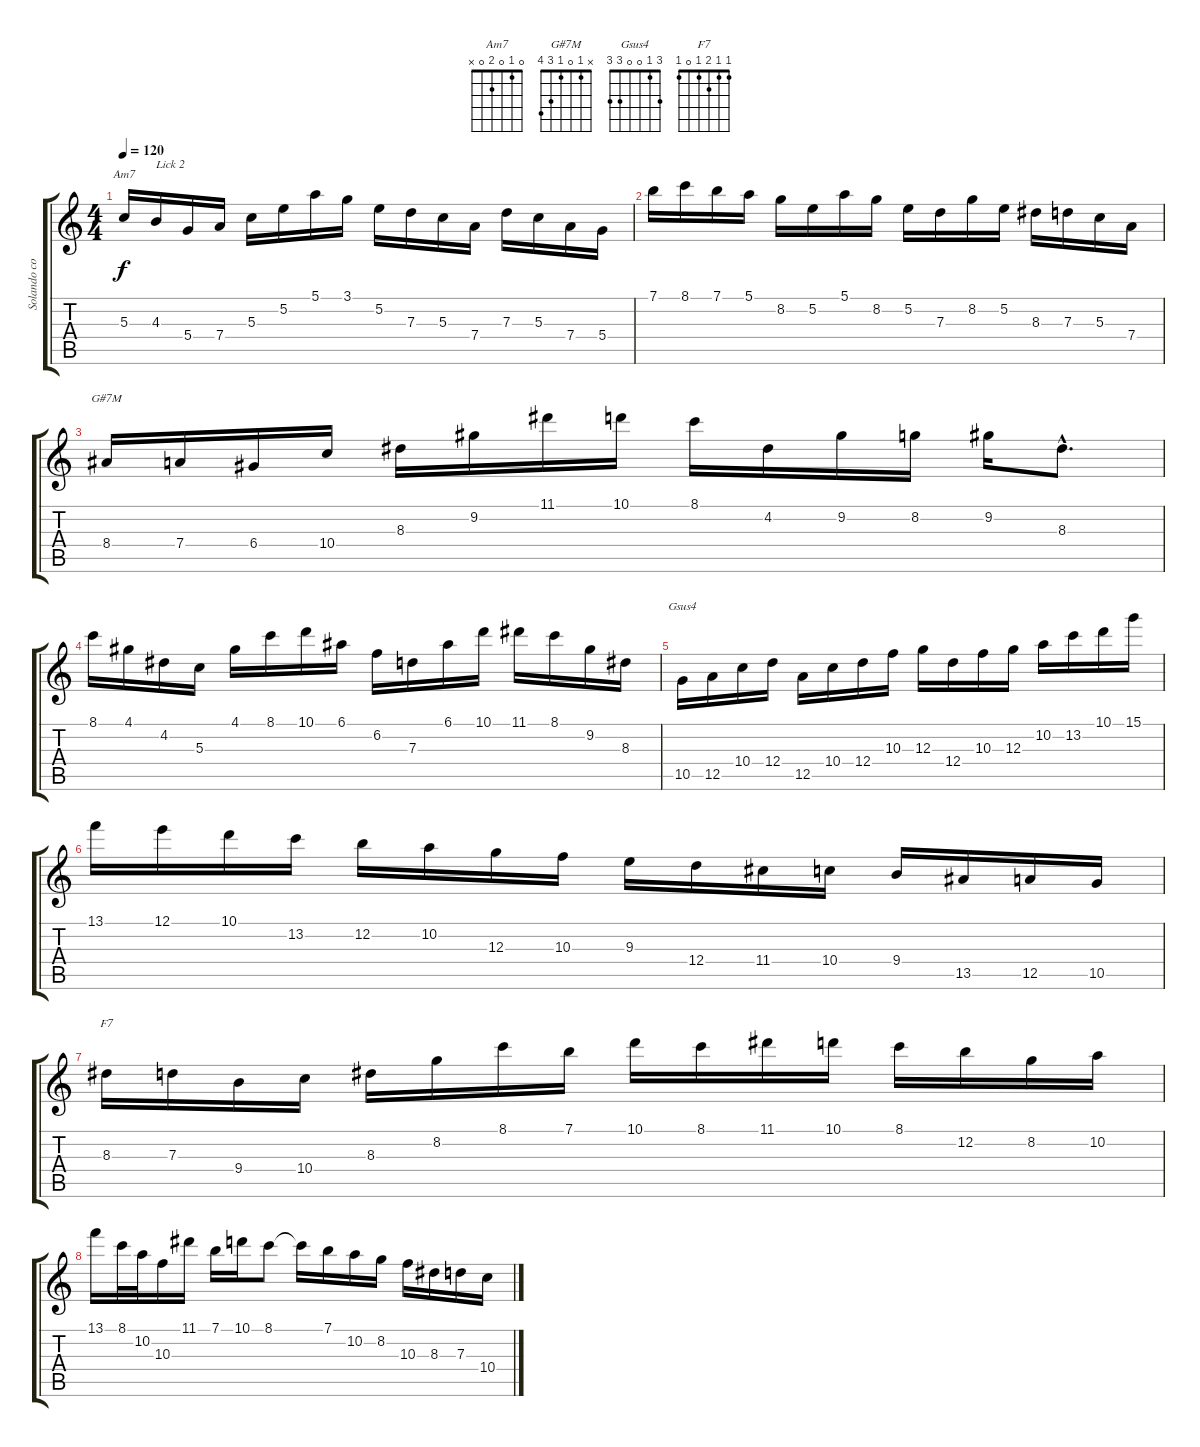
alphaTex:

\track ("Solando com Edu VII" "Solando co") {instrument overdrivenguitar}
\staff {score tabs}
\tuning (E4 B3 G3 D3 A2 E2) {hide}
\chord ("Am7" 0 1 0 2 0 x)
\chord ("G#7M" x 1 0 1 3 4)
\chord ("Gsus4" 3 1 0 0 3 3)
\chord ("F7" 1 1 2 1 0 1)
\ts (4 4)
\tempo 120
\clef g2
\ks c
5.3.16{ch "Am7" dy f} 4.3.16{txt "Lick 2"} 5.4.16 7.4.16 5.3.16 5.2.16 5.1.16 3.1.16 5.2.16 7.3.16 5.3.16 7.4.16 7.3.16 5.3.16 7.4.16 5.4.16 |
7.1.16 8.1.16 7.1.16 5.1.16 8.2.16 5.2.16 5.1.16 8.2.16 5.2.16 7.3.16 8.2.16 5.2.16 8.3.16 7.3.16 5.3.16 7.4.16 |
8.4.16{ch "G#7M"} 7.4.16 6.4.16 10.4.16 8.3.16 9.2.16 11.1.16 10.1.16 8.1.16 4.2.16 9.2.16 8.2.16 9.2.16 8.3{hac}.8{d} |
8.1.16 4.1.16 4.2.16 5.3.16 4.1.16 8.1.16 10.1.16 6.1.16 6.2.16 7.3.16 6.1.16 10.1.16 11.1.16 8.1.16 9.2.16 8.3.16 |
10.5.16{ch "Gsus4"} 12.5.16 10.4.16 12.4.16 12.5.16 10.4.16 12.4.16 10.3.16 12.3.16 12.4.16 10.3.16 12.3.16 10.2.16 13.2.16 10.1.16 15.1.16 |
13.1.16 12.1.16 10.1.16 13.2.16 12.2.16 10.2.16 12.3.16 10.3.16 9.3.16 12.4.16 11.4.16 10.4.16 9.4.16 13.5.16 12.5.16 10.5.16 |
8.3.16{ch "F7"} 7.3.16 9.4.16 10.4.16 8.3.16 8.2.16 8.1.16 7.1.16 10.1.16 8.1.16 11.1.16 10.1.16 8.1.16 12.2.16 8.2.16 10.2.16 |
13.1.16 8.1.32 10.2.32 10.3.16 11.1.16 7.1.16 10.1.16 8.1.8 8.1{t}.16 7.1.16 10.2.16 8.2.16 10.3.16 8.3.16 7.3.16 10.4.16
